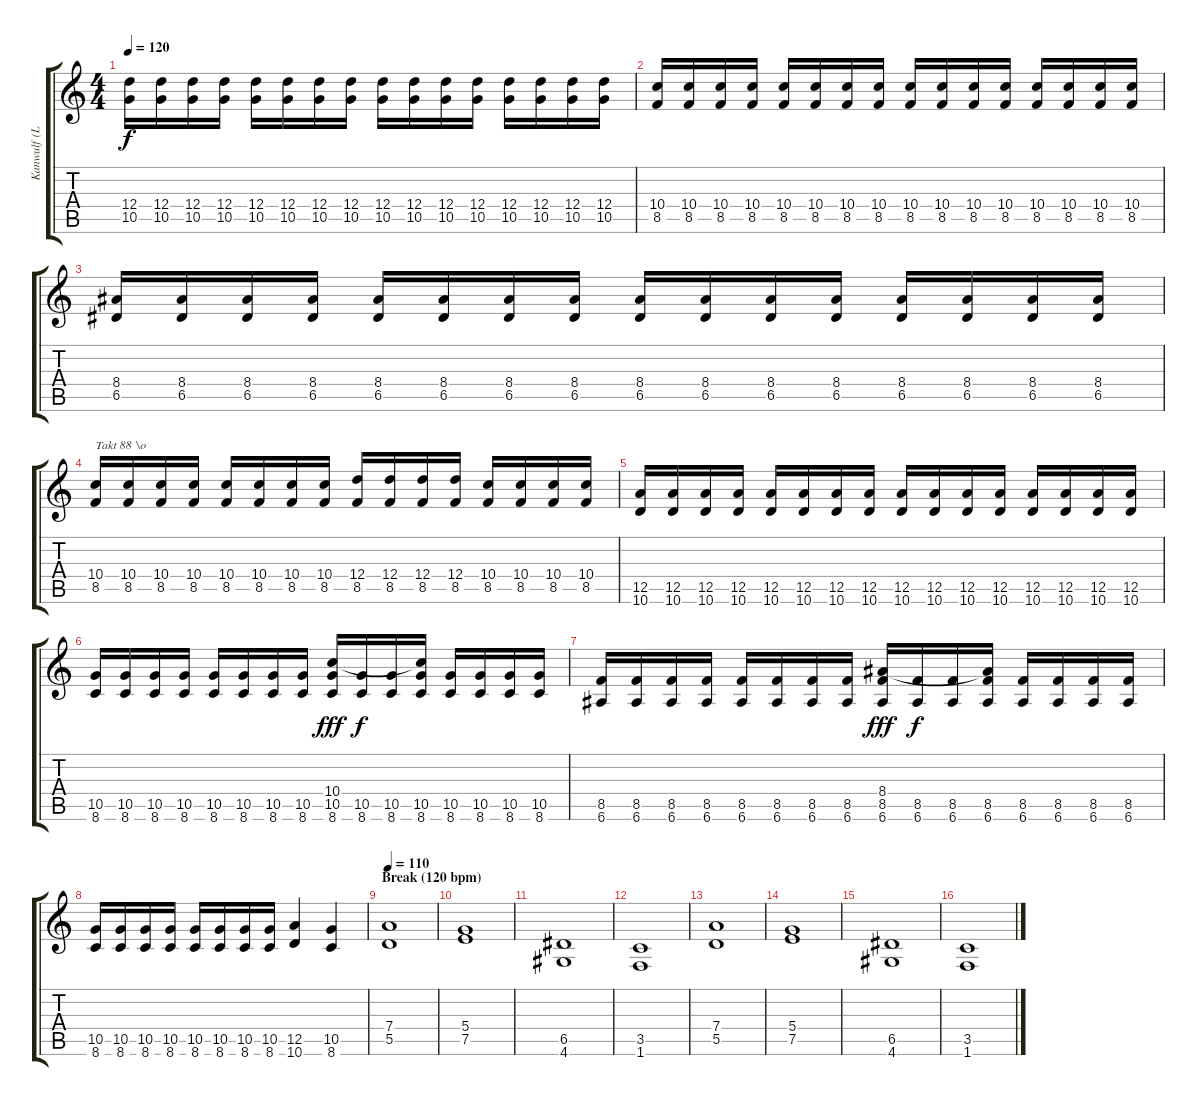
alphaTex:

\track ("Kanwulf (L Guitar)" "Kanwulf (L") {instrument overdrivenguitar}
\staff {score tabs}
\tuning (E4 B3 G3 D3 A2 E2) {hide}
\ts (4 4)
\tempo 120
\clef g2
\ks c
(12.4 10.5).16{dy f} (12.4 10.5).16 (12.4 10.5).16 (12.4 10.5).16 (12.4 10.5).16 (12.4 10.5).16 (12.4 10.5).16 (12.4 10.5).16 (12.4 10.5).16 (12.4 10.5).16 (12.4 10.5).16 (12.4 10.5).16 (12.4 10.5).16 (12.4 10.5).16 (12.4 10.5).16 (12.4 10.5).16 |
(10.4 8.5).16 (10.4 8.5).16 (10.4 8.5).16 (10.4 8.5).16 (10.4 8.5).16 (10.4 8.5).16 (10.4 8.5).16 (10.4 8.5).16 (10.4 8.5).16 (10.4 8.5).16 (10.4 8.5).16 (10.4 8.5).16 (10.4 8.5).16 (10.4 8.5).16 (10.4 8.5).16 (10.4 8.5).16 |
(8.4 6.5).16 (8.4 6.5).16 (8.4 6.5).16 (8.4 6.5).16 (8.4 6.5).16 (8.4 6.5).16 (8.4 6.5).16 (8.4 6.5).16 (8.4 6.5).16 (8.4 6.5).16 (8.4 6.5).16 (8.4 6.5).16 (8.4 6.5).16 (8.4 6.5).16 (8.4 6.5).16 (8.4 6.5).16 |
(10.4 8.5).16{txt "Takt 88 \\o"} (10.4 8.5).16 (10.4 8.5).16 (10.4 8.5).16 (10.4 8.5).16 (10.4 8.5).16 (10.4 8.5).16 (10.4 8.5).16 (12.4 8.5).16 (12.4 8.5).16 (12.4 8.5).16 (12.4 8.5).16 (10.4 8.5).16 (10.4 8.5).16 (10.4 8.5).16 (10.4 8.5).16 |
(12.5 10.6).16 (12.5 10.6).16 (12.5 10.6).16 (12.5 10.6).16 (12.5 10.6).16 (12.5 10.6).16 (12.5 10.6).16 (12.5 10.6).16 (12.5 10.6).16 (12.5 10.6).16 (12.5 10.6).16 (12.5 10.6).16 (12.5 10.6).16 (12.5 10.6).16 (12.5 10.6).16 (12.5 10.6).16 |
(10.5 8.6).16 (10.5 8.6).16 (10.5 8.6).16 (10.5 8.6).16 (10.5 8.6).16 (10.5 8.6).16 (10.5 8.6).16 (10.5 8.6).16 (10.4 10.5 8.6).16{dy fff} (10.5 8.6).16{dy f} (10.5 8.6).16 (10.4{t} 10.5 8.6).16 (10.5 8.6).16 (10.5 8.6).16 (10.5 8.6).16 (10.5 8.6).16 |
(8.5 6.6).16 (8.5 6.6).16 (8.5 6.6).16 (8.5 6.6).16 (8.5 6.6).16 (8.5 6.6).16 (8.5 6.6).16 (8.5 6.6).16 (8.4 8.5 6.6).16{dy fff} (8.5 6.6).16{dy f} (8.5 6.6).16 (8.4{t} 8.5 6.6).16 (8.5 6.6).16 (8.5 6.6).16 (8.5 6.6).16 (8.5 6.6).16 |
(10.5 8.6).16 (10.5 8.6).16 (10.5 8.6).16 (10.5 8.6).16 (10.5 8.6).16 (10.5 8.6).16 (10.5 8.6).16 (10.5 8.6).16 (12.5 10.6).4 (10.5 8.6).4 |
\section ("" "Break (120 bpm)")
\tempo 110
(7.4 5.5).1 |
(5.4 7.5).1 |
(6.5 4.6).1 |
(3.5 1.6).1 |
(7.4 5.5).1 |
(5.4 7.5).1 |
(6.5 4.6).1 |
(3.5 1.6).1
